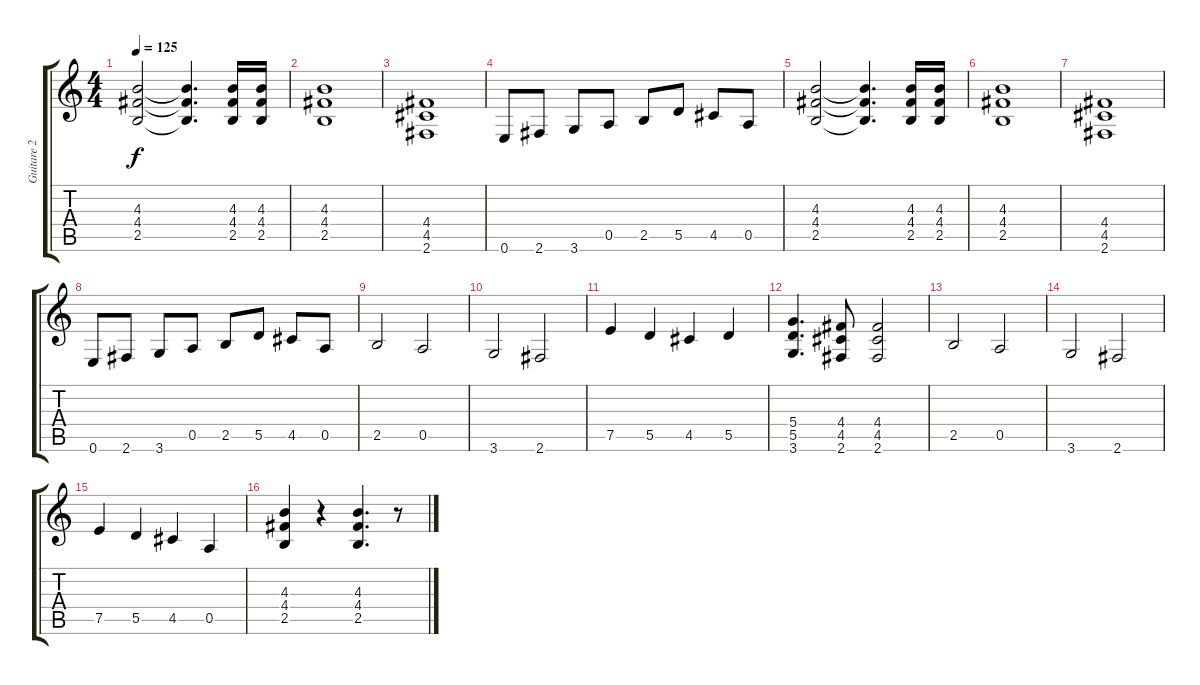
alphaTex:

\track ("Guitare 2 (rythmique)" "Guitare 2 ") {instrument overdrivenguitar}
\staff {score tabs}
\tuning (E4 B3 G3 D3 A2 E2) {hide}
\ts (4 4)
\tempo 125
\clef g2
\ks c
(4.3 4.4 2.5).2{dy f instrument overdrivenguitar} (4.3{t} 4.4{t} 2.5{t}).4{d} (4.3 4.4 2.5).16 (4.3 4.4 2.5).16 |
(4.3 4.4 2.5).1 |
(4.4 4.5 2.6).1 |
0.6.8 2.6.8 3.6.8 0.5.8 2.5.8 5.5.8 4.5.8 0.5.8 |
(4.3 4.4 2.5).2 (4.3{t} 4.4{t} 2.5{t}).4{d} (4.3 4.4 2.5).16 (4.3 4.4 2.5).16 |
(4.3 4.4 2.5).1 |
(4.4 4.5 2.6).1 |
0.6.8 2.6.8 3.6.8 0.5.8 2.5.8 5.5.8 4.5.8 0.5.8 |
2.5.2 0.5.2 |
3.6.2 2.6.2 |
7.5.4 5.5.4 4.5.4 5.5.4 |
(5.4 5.5 3.6).4{d} (4.4 4.5 2.6).8 (4.4 4.5 2.6).2 |
2.5.2 0.5.2 |
3.6.2 2.6.2 |
7.5.4 5.5.4 4.5.4 0.5.4 |
(4.3 4.4 2.5).4 r.4 (4.3 4.4 2.5).4{d} r.8
